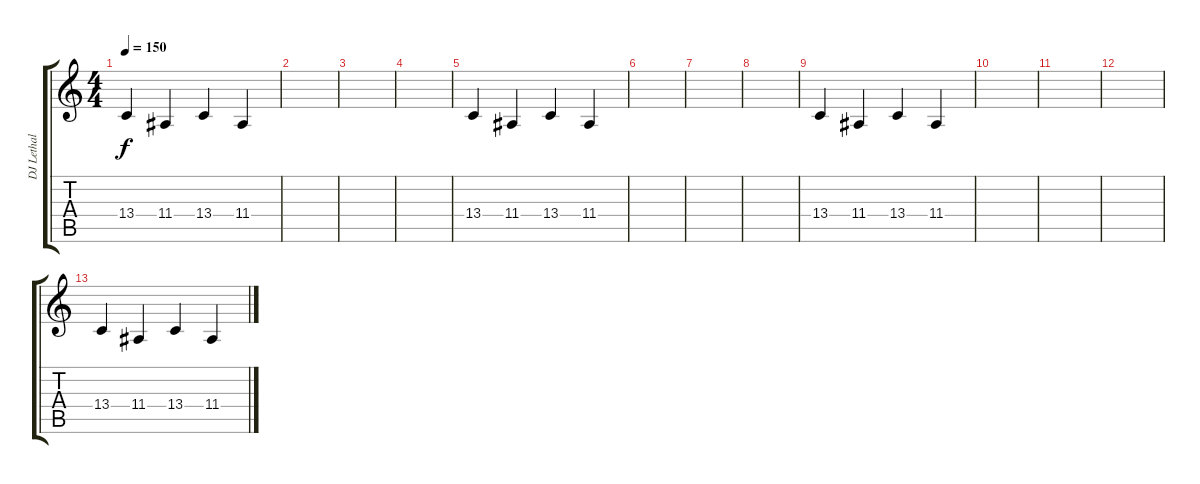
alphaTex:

\track ("DJ Lethal (Piano)" "DJ Lethal ") {instrument brightacousticpiano}
\staff {score tabs}
\tuning (Db4 Ab3 E3 B2 Gb2 Db2) {hide}
\ts (4 4)
\tempo 150
\clef g2
\ks c
13.4.4{dy f} 11.4.4 13.4.4 11.4.4 |
|
|
|
13.4.4 11.4.4 13.4.4 11.4.4 |
|
|
|
13.4.4 11.4.4 13.4.4 11.4.4 |
|
|
|
13.4.4 11.4.4 13.4.4 11.4.4
